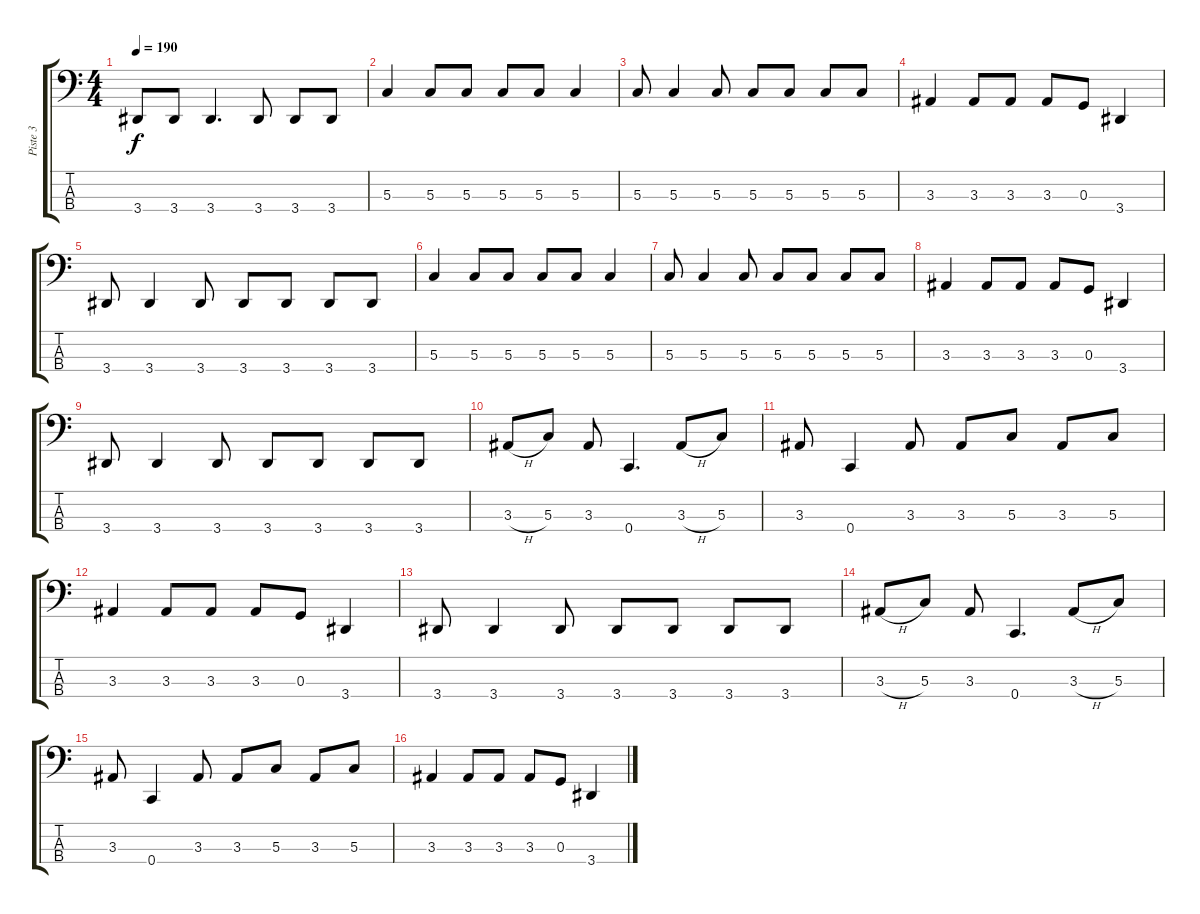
\track ("Piste 3" "Piste 3") {instrument electricbassfinger}
\staff {score tabs}
\tuning (F2 C2 G1 C1) {hide}
\ts (4 4)
\tempo 190
\clef f4
\ks c
3.4{t}.8{dy f} 3.4.8 3.4.4{d} 3.4.8 3.4.8 3.4.8 |
5.3.4 5.3.8 5.3.8 5.3.8 5.3.8 5.3.4 |
5.3.8 5.3.4 5.3.8 5.3.8 5.3.8 5.3.8 5.3.8 |
3.3.4 3.3.8 3.3.8 3.3.8 0.3.8 3.4.4 |
3.4.8 3.4.4 3.4.8 3.4.8 3.4.8 3.4.8 3.4.8 |
5.3.4 5.3.8 5.3.8 5.3.8 5.3.8 5.3.4 |
5.3.8 5.3.4 5.3.8 5.3.8 5.3.8 5.3.8 5.3.8 |
3.3.4 3.3.8 3.3.8 3.3.8 0.3.8 3.4.4 |
3.4.8 3.4.4 3.4.8 3.4.8 3.4.8 3.4.8 3.4.8 |
3.3{h}.8 5.3.8 3.3.8 0.4.4{d} 3.3{h}.8 5.3.8 |
3.3.8 0.4.4 3.3.8 3.3.8 5.3.8 3.3.8 5.3.8 |
3.3.4 3.3.8 3.3.8 3.3.8 0.3.8 3.4.4 |
3.4.8 3.4.4 3.4.8 3.4.8 3.4.8 3.4.8 3.4.8 |
3.3{h}.8 5.3.8 3.3.8 0.4.4{d} 3.3{h}.8 5.3.8 |
3.3.8 0.4.4 3.3.8 3.3.8 5.3.8 3.3.8 5.3.8 |
3.3.4 3.3.8 3.3.8 3.3.8 0.3.8 3.4.4
